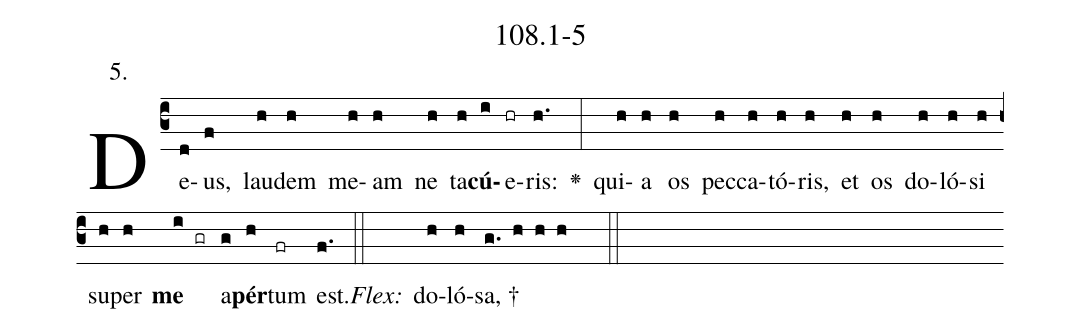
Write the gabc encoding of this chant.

name: 108.1-5;
annotation: 5.;
%%
(c3)De(d)us,(f) lau(h)dem(h) me(h)am(h) ne(h) ta(h)<b>cú</b>(i)e(hr)ris:(h.) <v>\greheightstar</v>(:) qui(h)a(h) os(h) pec(h)ca(h)tó(h)ris,(h) et(h) os(h) do(h)ló(h)si(h) su(h)per(h) <b>me</b>(i gr) a(g)<b>pér</b>(h)tum(fr) est.(f.) (::)
<i>Flex:</i>()  do(h)ló(h)sa, †(g. h h h  ::)

%E(h) u(h) o(i) u(g) a(h) e.(f.) (::)
